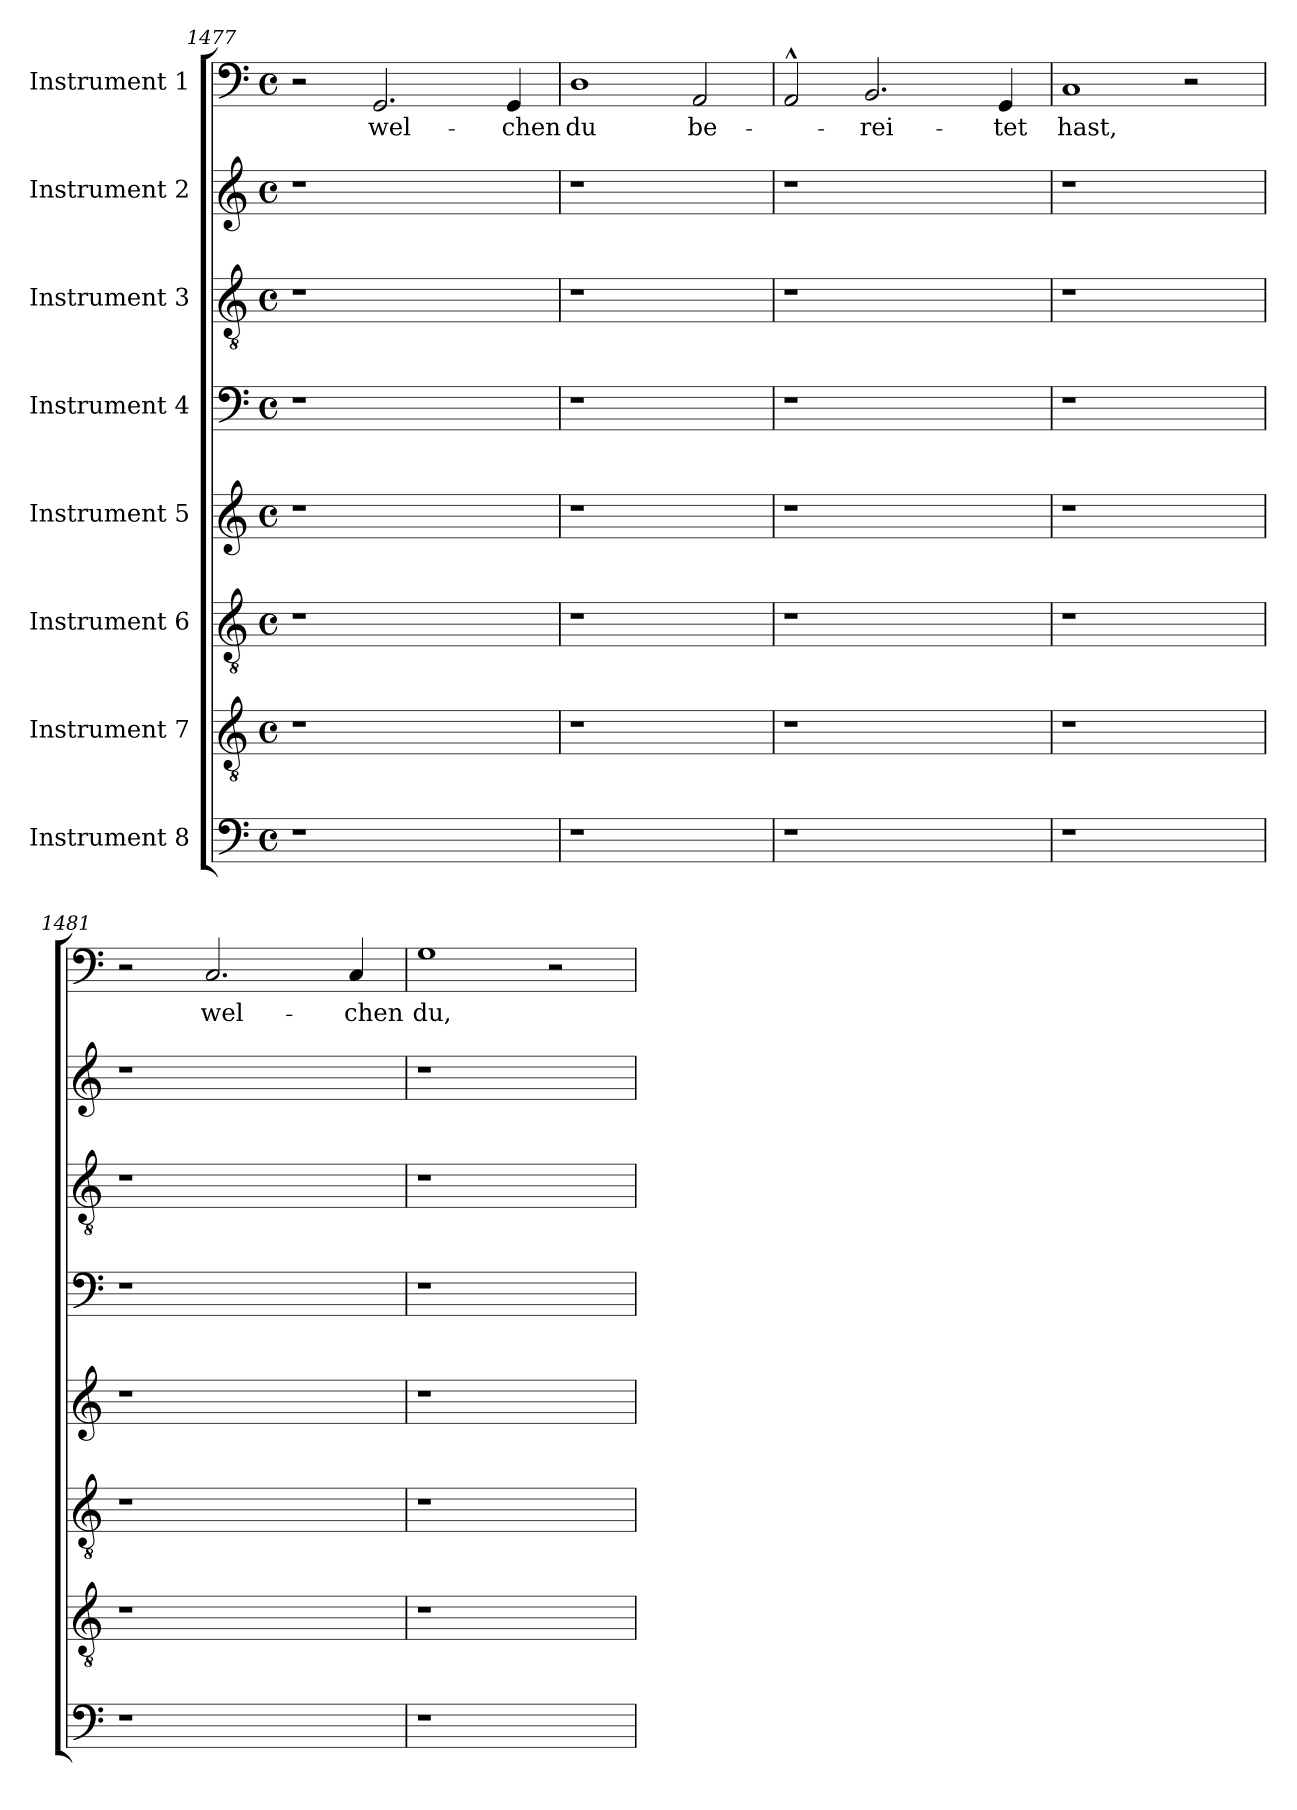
**kern	**kern	**kern	**kern	**kern	**kern	**kern	**kern	**text
*part8	*part7	*part6	*part5	*part4	*part3	*part2	*part1	*part1
*staff8	*staff7	*staff6	*staff5	*staff4	*staff3	*staff2	*staff1	*staff1
*I"Instrument 8	*I"Instrument 7	*I"Instrument 6	*I"Instrument 5	*I"Instrument 4	*I"Instrument 3	*I"Instrument 2	*I"Instrument 1	*
*clefF4	*clefGv2	*clefGv2	*clefG2	*clefF4	*clefGv2	*clefG2	*clefF4	*
*M4/4	*M4/4	*M4/4	*M4/4	*M4/4	*M4/4	*M4/4	*M4/4	*
*met(c)	*met(c)	*met(c)	*met(c)	*met(c)	*met(c)	*met(c)	*met(c)	*
=1477	=1477	=1477	=1477	=1477	=1477	=1477	=1477	=1477
1r	1r	1r	1r	1r	1r	1r	2r	.
!	!	!	!	!	!	!	!	!LO:LY:b:cj
.	.	.	.	.	.	.	2.GG/	wel-
2ryy	2ryy	2ryy	2ryy	2ryy	2ryy	2ryy	.	.
!	!	!	!	!	!	!	!	!LO:LY:b:cj
.	.	.	.	.	.	.	4GG/	-chen
=1478	=1478	=1478	=1478	=1478	=1478	=1478	=1478	=1478
!	!	!	!	!	!	!	!	!LO:LY:b:cj
1r	1r	1r	1r	1r	1r	1r	1D	du
!	!	!	!	!	!	!	!	!LO:LY:b:cj
2ryy	2ryy	2ryy	2ryy	2ryy	2ryy	2ryy	2AA/	be-
!!LO:LB:g=z
=1479	=1479	=1479	=1479	=1479	=1479	=1479	=1479	=1479
1r	1r	1r	1r	1r	1r	1r	2AA^^</	.
!	!	!	!	!	!	!	!	!LO:LY:b:cj
.	.	.	.	.	.	.	2.BB/	-rei-
2ryy	2ryy	2ryy	2ryy	2ryy	2ryy	2ryy	.	.
!	!	!	!	!	!	!	!	!LO:LY:b:cj
.	.	.	.	.	.	.	4GG/	-tet
=1480	=1480	=1480	=1480	=1480	=1480	=1480	=1480	=1480
!	!	!	!	!	!	!	!	!LO:LY:b:cj
1r	1r	1r	1r	1r	1r	1r	1C	hast,
2ryy	2ryy	2ryy	2ryy	2ryy	2ryy	2ryy	2r	.
=1481	=1481	=1481	=1481	=1481	=1481	=1481	=1481	=1481
1r	1r	1r	1r	1r	1r	1r	2r	.
!	!	!	!	!	!	!	!	!LO:LY:b:cj
.	.	.	.	.	.	.	2.C/	wel-
2ryy	2ryy	2ryy	2ryy	2ryy	2ryy	2ryy	.	.
!	!	!	!	!	!	!	!	!LO:LY:b:cj
.	.	.	.	.	.	.	4C/	-chen
=1482	=1482	=1482	=1482	=1482	=1482	=1482	=1482	=1482
!	!	!	!	!	!	!	!	!LO:LY:b:cj
1r	1r	1r	1r	1r	1r	1r	1G	du,
2ryy	2ryy	2ryy	2ryy	2ryy	2ryy	2ryy	2r	.
=	=	=	=	=	=	=	=	=
*-	*-	*-	*-	*-	*-	*-	*-	*-
